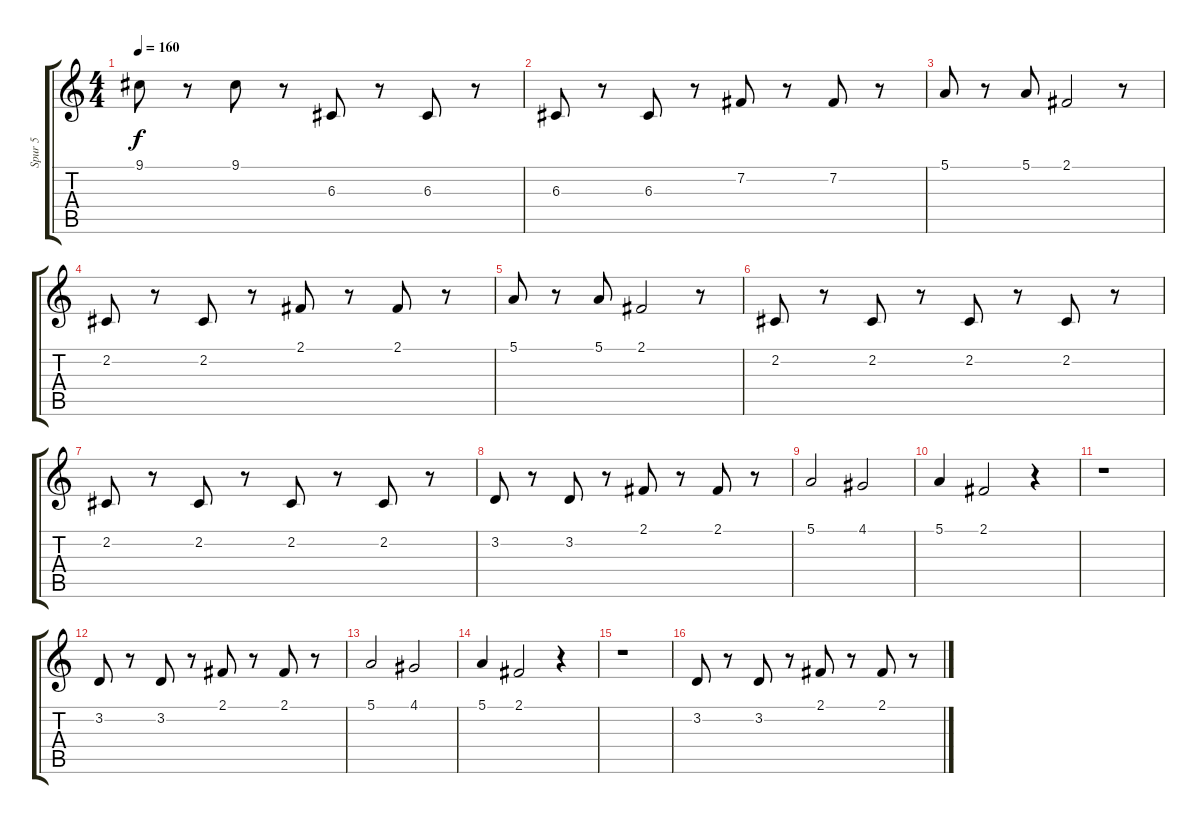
\track ("Spur 5" "Spur 5") {instrument pad1newage}
\staff {score tabs}
\tuning (E4 B3 G3 D3 A2 E2) {hide}
\ts (4 4)
\tempo 160
\clef g2
\ks c
9.1.8{dy f} r.8 9.1.8 r.8 6.3.8 r.8 6.3.8 r.8 |
6.3.8 r.8 6.3.8 r.8 7.2.8 r.8 7.2.8 r.8 |
5.1.8 r.8 5.1.8 2.1.2 r.8 |
2.2.8 r.8 2.2.8 r.8 2.1.8 r.8 2.1.8 r.8 |
5.1.8 r.8 5.1.8 2.1.2 r.8 |
2.2.8 r.8 2.2.8 r.8 2.2.8 r.8 2.2.8 r.8 |
2.2.8 r.8 2.2.8 r.8 2.2.8 r.8 2.2.8 r.8 |
3.2.8 r.8 3.2.8 r.8 2.1.8 r.8 2.1.8 r.8 |
5.1.2 4.1.2 |
5.1.4 2.1.2 r.4 |
r.1 |
3.2.8 r.8 3.2.8 r.8 2.1.8 r.8 2.1.8 r.8 |
5.1.2 4.1.2 |
5.1.4 2.1.2 r.4 |
r.1 |
3.2.8 r.8 3.2.8 r.8 2.1.8 r.8 2.1.8 r.8
